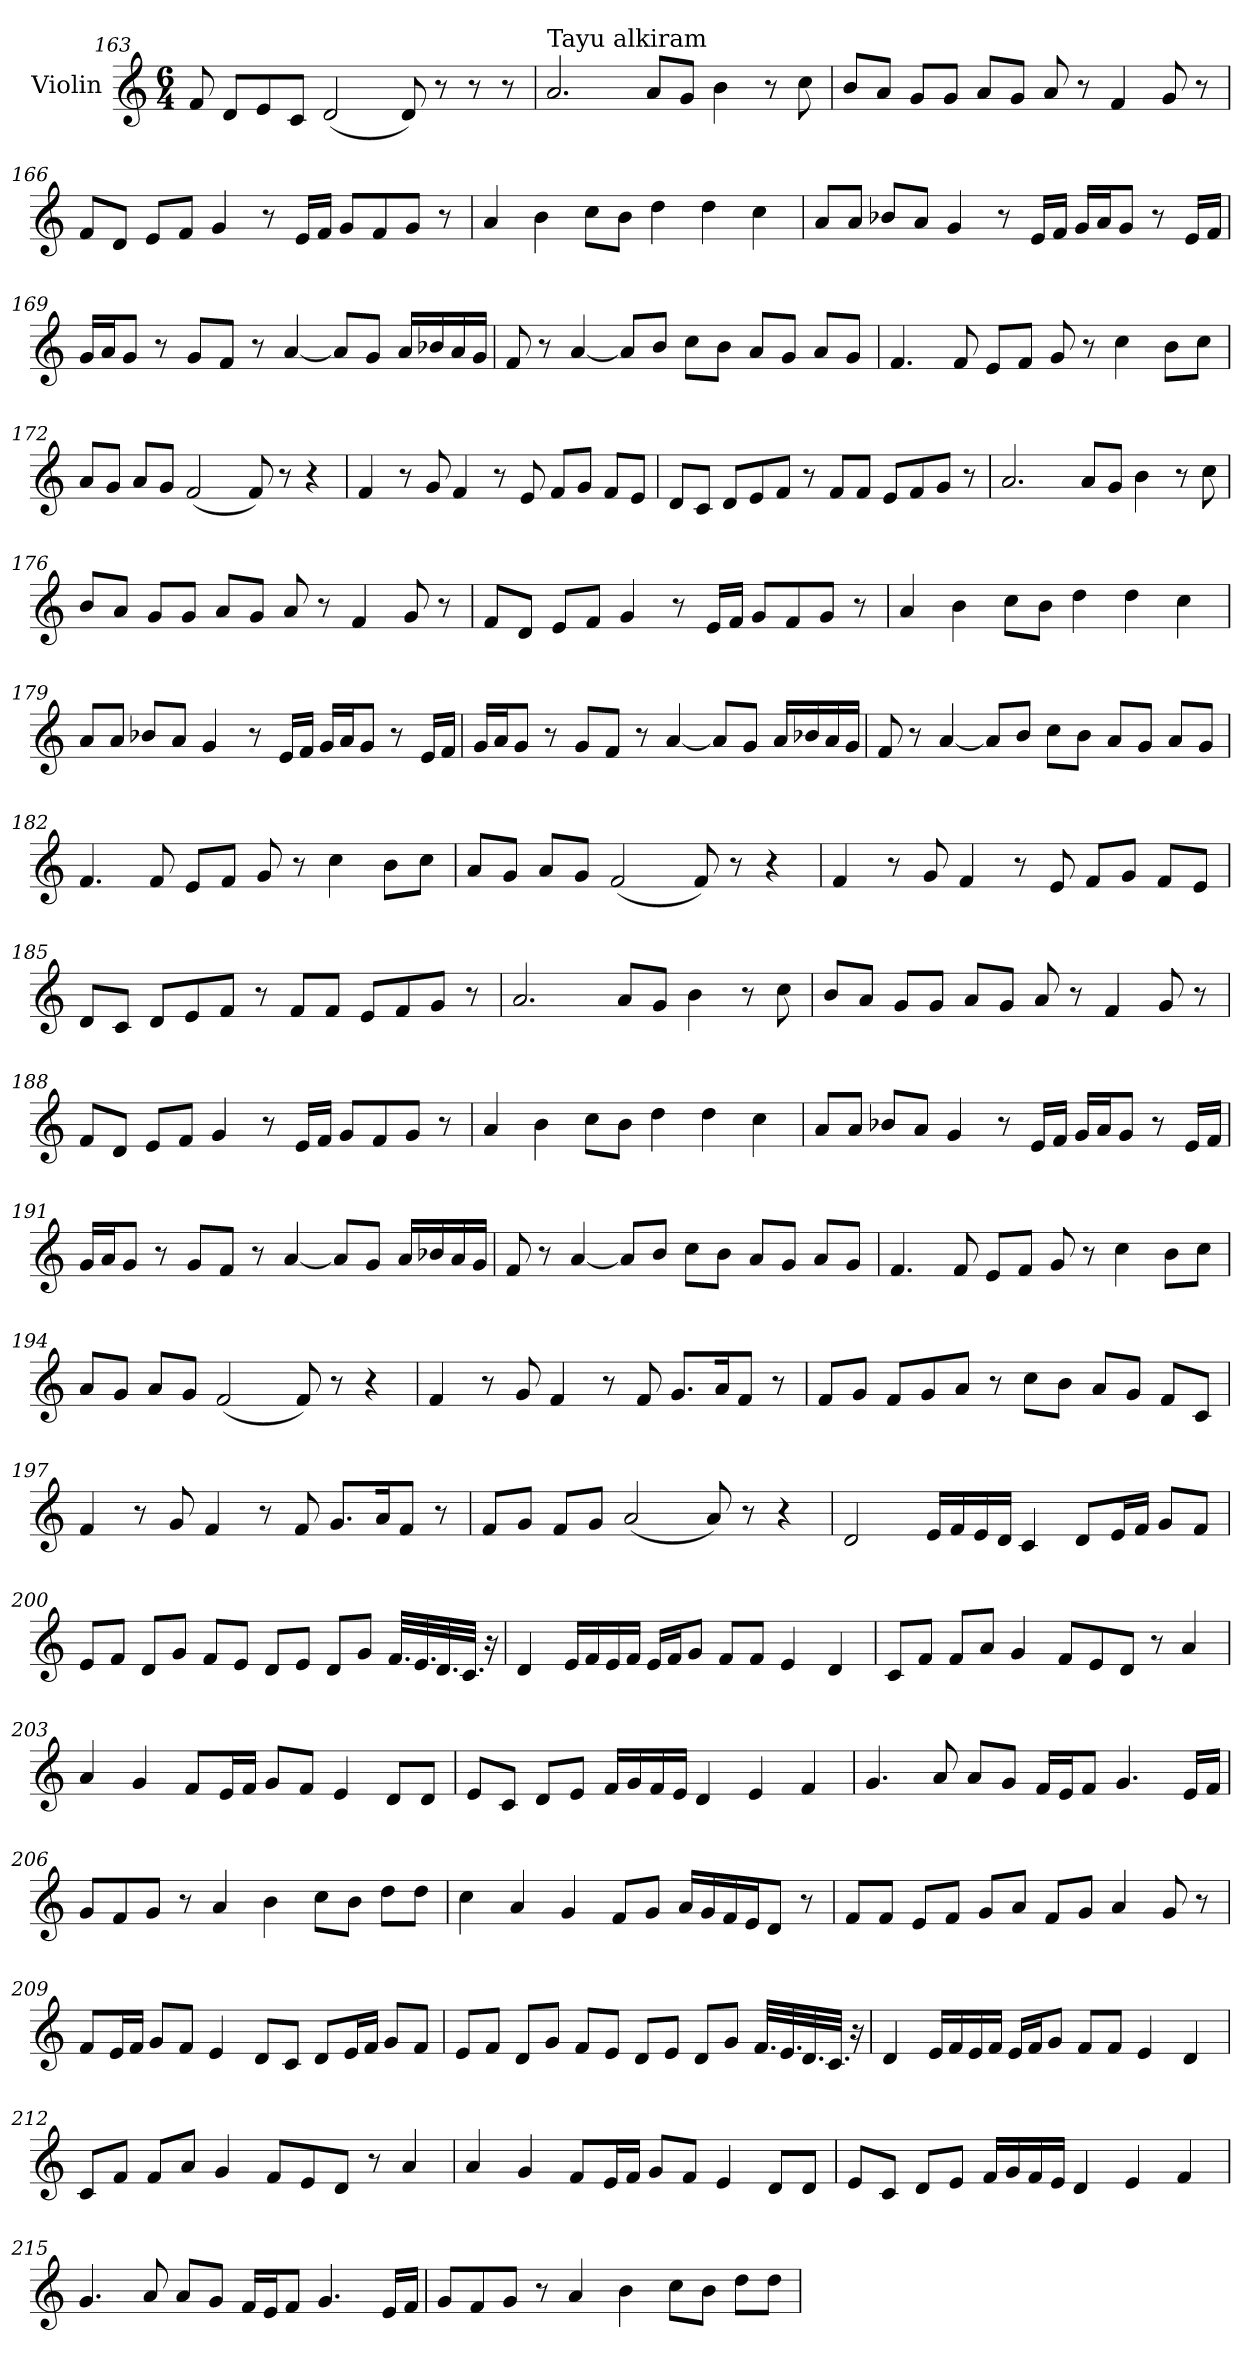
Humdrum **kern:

**kern
*part1
*staff1
*I"Violin
*clefG2
*k[]
*M6/4
=163
8f/
8d/L
8e/
8c/J
(<2d/
8d/)
8r
8r
8r
!!LO:PB:g=z
=164
!LO:TX:a:t=Tayu alkiram
2.a/
8a/L
8g/J
4b\
8r
8cc\
=165
8b/L
8a/J
8g/L
8g/J
8a/L
8g/J
8a/
8r
4f/
8g/
8r
=166
8f/L
8d/J
8e/L
8f/J
4g/
8r
16e/LL
16f/JJ
8g/L
8f/
8g/J
8r
!!LO:LB:g=z
=167
4a/
4b\
8cc\L
8b\J
4dd\
4dd\
4cc\
=168
8a/L
8a/J
8b-X/L
8a/J
4g/
8r
16e/LL
16f/JJ
16g/LL
16a/J
8g/J
8r
16e/LL
16f/JJ
=169
16g/LL
16a/J
8g/J
8r
8g/L
8f/J
8r
[4a/
8a/L]
8g/J
16a/LL
16b-X/
16a/
16g/JJ
!!LO:LB:g=z
=170
8f/
8r
[4a/
8a/L]
8b/J
8cc\L
8b\J
8a/L
8g/J
8a/L
8g/J
=171
4.f/
8f/
8e/L
8f/J
8g/
8r
4cc\
8b\L
8cc\J
=172
8a/L
8g/J
8a/L
8g/J
(<2f/
8f/)
8r
4r
!!LO:LB:g=z
=173
4f/
8r
8g/
4f/
8r
8e/
8f/L
8g/J
8f/L
8e/J
=174
8d/L
8c/J
8d/L
8e/
8f/J
8r
8f/L
8f/J
8e/L
8f/
8g/J
8r
=175
2.a/
8a/L
8g/J
4b\
8r
8cc\
!!LO:LB:g=z
=176
8b/L
8a/J
8g/L
8g/J
8a/L
8g/J
8a/
8r
4f/
8g/
8r
=177
8f/L
8d/J
8e/L
8f/J
4g/
8r
16e/LL
16f/JJ
8g/L
8f/
8g/J
8r
=178
4a/
4b\
8cc\L
8b\J
4dd\
4dd\
4cc\
!!LO:LB:g=z
=179
8a/L
8a/J
8b-X/L
8a/J
4g/
8r
16e/LL
16f/JJ
16g/LL
16a/J
8g/J
8r
16e/LL
16f/JJ
=180
16g/LL
16a/J
8g/J
8r
8g/L
8f/J
8r
[4a/
8a/L]
8g/J
16a/LL
16b-X/
16a/
16g/JJ
=181
8f/
8r
[4a/
8a/L]
8b/J
8cc\L
8b\J
8a/L
8g/J
8a/L
8g/J
!!LO:LB:g=z
=182
4.f/
8f/
8e/L
8f/J
8g/
8r
4cc\
8b\L
8cc\J
=183
8a/L
8g/J
8a/L
8g/J
(<2f/
8f/)
8r
4r
=184
4f/
8r
8g/
4f/
8r
8e/
8f/L
8g/J
8f/L
8e/J
!!LO:LB:g=z
=185
8d/L
8c/J
8d/L
8e/
8f/J
8r
8f/L
8f/J
8e/L
8f/
8g/J
8r
=186
2.a/
8a/L
8g/J
4b\
8r
8cc\
=187
8b/L
8a/J
8g/L
8g/J
8a/L
8g/J
8a/
8r
4f/
8g/
8r
!!LO:PB:g=z
=188
8f/L
8d/J
8e/L
8f/J
4g/
8r
16e/LL
16f/JJ
8g/L
8f/
8g/J
8r
=189
4a/
4b\
8cc\L
8b\J
4dd\
4dd\
4cc\
=190
8a/L
8a/J
8b-X/L
8a/J
4g/
8r
16e/LL
16f/JJ
16g/LL
16a/J
8g/J
8r
16e/LL
16f/JJ
!!LO:LB:g=z
=191
16g/LL
16a/J
8g/J
8r
8g/L
8f/J
8r
[4a/
8a/L]
8g/J
16a/LL
16b-X/
16a/
16g/JJ
=192
8f/
8r
[4a/
8a/L]
8b/J
8cc\L
8b\J
8a/L
8g/J
8a/L
8g/J
=193
4.f/
8f/
8e/L
8f/J
8g/
8r
4cc\
8b\L
8cc\J
!!LO:LB:g=z
=194
8a/L
8g/J
8a/L
8g/J
(<2f/
8f/)
8r
4r
=195
4f/
8r
8g/
4f/
8r
8f/
8.g/L
16a/K
8f/J
8r
=196
8f/L
8g/J
8f/L
8g/
8a/J
8r
8cc\L
8b\J
8a/L
8g/J
8f/L
8c/J
!!LO:LB:g=z
=197
4f/
8r
8g/
4f/
8r
8f/
8.g/L
16a/K
8f/J
8r
=198
8f/L
8g/J
8f/L
8g/J
(<2a/
8a/)
8r
4r
=199
2d/
16e/LL
16f/
16e/
16d/JJ
4c/
8d/L
16e/L
16f/JJ
8g/L
8f/J
!!LO:LB:g=z
=200
8e/L
8f/J
8d/L
8g/J
8f/L
8e/J
8d/L
8e/J
8d/L
8g/J
32.f/LLL
32.e/
32.d/
32.c/JJJ
16r
=201
4d/
16e/LL
16f/
16e/
16f/JJ
16e/LL
16f/J
8g/J
8f/L
8f/J
4e/
4d/
=202
8c/L
8f/J
8f/L
8a/J
4g/
8f/L
8e/
8d/J
8r
4a/
!!LO:LB:g=z
=203
4a/
4g/
8f/L
16e/L
16f/JJ
8g/L
8f/J
4e/
8d/L
8d/J
=204
8e/L
8c/J
8d/L
8e/J
16f/LL
16g/
16f/
16e/JJ
4d/
4e/
4f/
=205
4.g/
8a/
8a/L
8g/J
16f/LL
16e/J
8f/J
4.g/
16e/LL
16f/JJ
!!LO:LB:g=z
=206
8g/L
8f/
8g/J
8r
4a/
4b\
8cc\L
8b\J
8dd\L
8dd\J
=207
4cc\
4a/
4g/
8f/L
8g/J
16a/LL
16g/
16f/
16e/J
8d/J
8r
=208
8f/L
8f/J
8e/L
8f/J
8g/L
8a/J
8f/L
8g/J
4a/
8g/
8r
!!LO:LB:g=z
=209
8f/L
16e/L
16f/JJ
8g/L
8f/J
4e/
8d/L
8c/J
8d/L
16e/L
16f/JJ
8g/L
8f/J
=210
8e/L
8f/J
8d/L
8g/J
8f/L
8e/J
8d/L
8e/J
8d/L
8g/J
32.f/LLL
32.e/
32.d/
32.c/JJJ
16r
!!LO:PB:g=z
=211
4d/
16e/LL
16f/
16e/
16f/JJ
16e/LL
16f/J
8g/J
8f/L
8f/J
4e/
4d/
=212
8c/L
8f/J
8f/L
8a/J
4g/
8f/L
8e/
8d/J
8r
4a/
=213
4a/
4g/
8f/L
16e/L
16f/JJ
8g/L
8f/J
4e/
8d/L
8d/J
!!LO:LB:g=z
=214
8e/L
8c/J
8d/L
8e/J
16f/LL
16g/
16f/
16e/JJ
4d/
4e/
4f/
=215
4.g/
8a/
8a/L
8g/J
16f/LL
16e/J
8f/J
4.g/
16e/LL
16f/JJ
=216
8g/L
8f/
8g/J
8r
4a/
4b\
8cc\L
8b\J
8dd\L
8dd\J
=
*-
